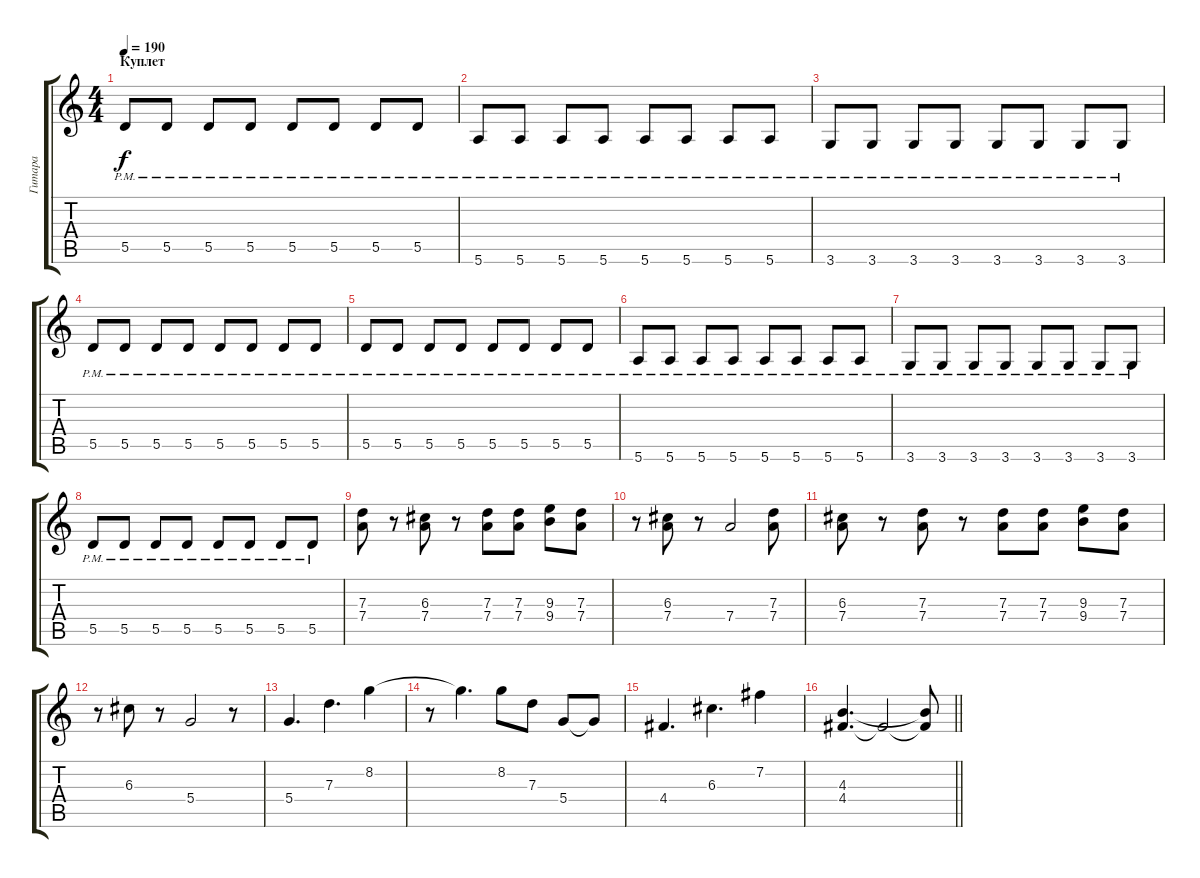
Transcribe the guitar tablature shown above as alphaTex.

\track ("Гитара" "Гитара") {instrument overdrivenguitar}
\staff {score tabs}
\tuning (E4 B3 G3 D3 A2 E2) {hide}
\ts (4 4)
\section ("" "Куплет")
\tempo 190
\clef g2
\ks c
5.5{pm}.8{dy f} 5.5{pm}.8 5.5{pm}.8 5.5{pm}.8 5.5{pm}.8 5.5{pm}.8 5.5{pm}.8 5.5{pm}.8 |
5.6{pm}.8 5.6{pm}.8 5.6{pm}.8 5.6{pm}.8 5.6{pm}.8 5.6{pm}.8 5.6{pm}.8 5.6{pm}.8 |
3.6{pm}.8 3.6{pm}.8 3.6{pm}.8 3.6{pm}.8 3.6{pm}.8 3.6{pm}.8 3.6{pm}.8 3.6{pm}.8 |
5.5{pm}.8 5.5{pm}.8 5.5{pm}.8 5.5{pm}.8 5.5{pm}.8 5.5{pm}.8 5.5{pm}.8 5.5{pm}.8 |
5.5{pm}.8 5.5{pm}.8 5.5{pm}.8 5.5{pm}.8 5.5{pm}.8 5.5{pm}.8 5.5{pm}.8 5.5{pm}.8 |
5.6{pm}.8 5.6{pm}.8 5.6{pm}.8 5.6{pm}.8 5.6{pm}.8 5.6{pm}.8 5.6{pm}.8 5.6{pm}.8 |
3.6{pm}.8 3.6{pm}.8 3.6{pm}.8 3.6{pm}.8 3.6{pm}.8 3.6{pm}.8 3.6{pm}.8 3.6{pm}.8 |
5.5{pm}.8 5.5{pm}.8 5.5{pm}.8 5.5{pm}.8 5.5{pm}.8 5.5{pm}.8 5.5{pm}.8 5.5{pm}.8 |
(7.3 7.4).8 r.8 (6.3 7.4).8 r.8 (7.3 7.4).8 (7.3 7.4).8 (9.3 9.4).8 (7.3 7.4).8 |
r.8 (6.3 7.4).8 r.8 7.4.2 (7.3 7.4).8 |
(6.3 7.4).8 r.8 (7.3 7.4).8 r.8 (7.3 7.4).8 (7.3 7.4).8 (9.3 9.4).8 (7.3 7.4).8 |
r.8 6.3.8 r.8 5.4.2 r.8 |
5.4.4{d} 7.3.4{d} 8.2.4 |
r.8 8.2{t}.4{d} 8.2.8 7.3.8 5.4.8 5.4{t}.8 |
4.4.4{d} 6.3.4{d} 7.2.4 |
\barLineRight lightlight
(4.3 4.4).4{d} 4.4{t}.2 (4.3{t} 4.4{t}).8
